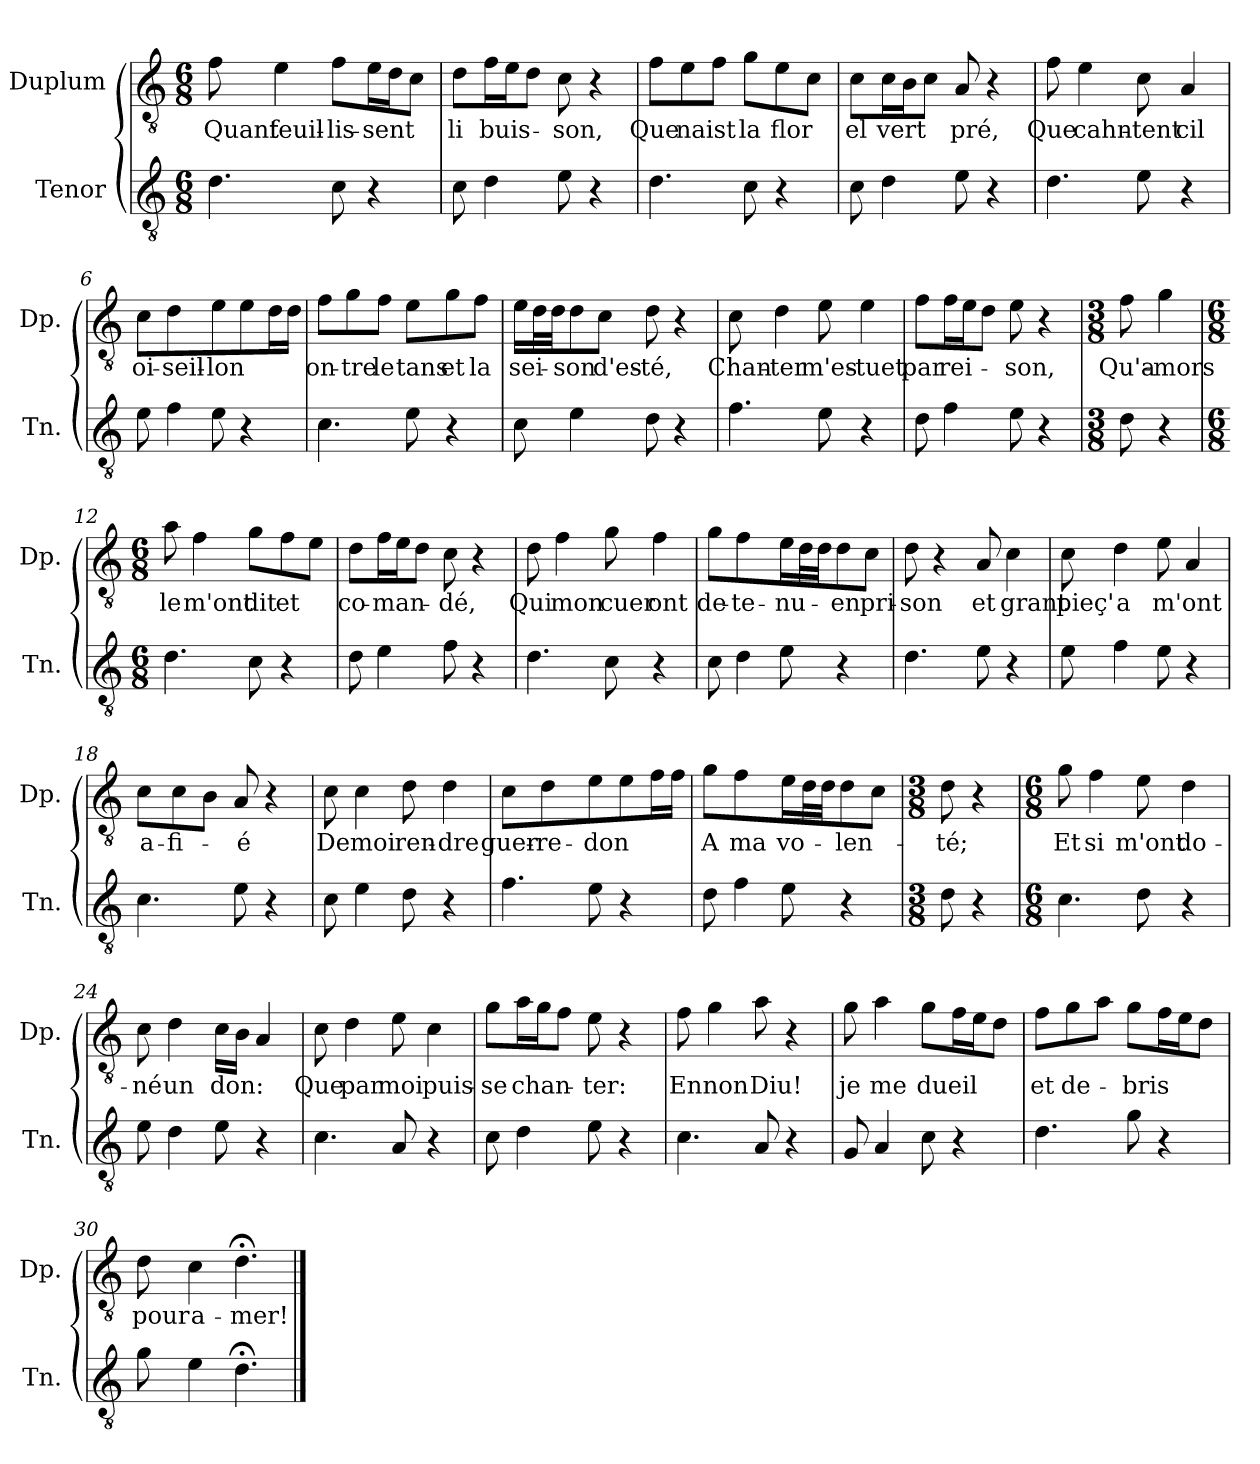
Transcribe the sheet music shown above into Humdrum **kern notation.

**kern	**kern	**text
*part2	*part1	*part1
*staff2	*staff1	*staff1
*I"Tenor	*I"Duplum	*
*I'Tn.	*I'Dp.	*
*clefGv2	*clefGv2	*
*k[]	*k[]	*
*M6/8	*M6/8	*
=1	=1	=1
!	!	!LO:LY:b
4.d\	8f\	Quant
!	!	!LO:LY:b
.	4e\	feuil-
!	!	!LO:LY:b
8c\	8f\L	-lis-
!	!	!LO:LY:b
4r	16e\L	-sent
.	16d\J	.
.	8c\J	.
=2	=2	=2
!	!	!LO:LY:b
8c\	8d\L	li
!	!	!LO:LY:b
4d\	16f\L	buis-
.	16e\J	.
.	8d\J	.
!	!	!LO:LY:b
8e\	8c\	-son,
4r	4r	.
=3	=3	=3
!	!	!LO:LY:b
4.d\	8f\L	Que
!	!	!LO:LY:b
.	8e\	naist
.	8f\J	.
!	!	!LO:LY:b
8c\	8g\L	la
!	!	!LO:LY:b
4r	8e\	flor
.	8c\J	.
=4	=4	=4
!	!	!LO:LY:b
8c\	8c\L	el
!	!	!LO:LY:b
4d\	16c\L	vert
.	16B\J	.
.	8c\J	.
!	!	!LO:LY:b
8e\	8A/	pré,
4r	4r	.
=5	=5	=5
!	!	!LO:LY:b
4.d\	8f\	Que
!	!	!LO:LY:b
.	4e\	cahn-
!	!	!LO:LY:b
8e\	8c\	-tent
!	!	!LO:LY:b
4r	4A/	cil
!!LO:LB:g=z
=6	=6	=6
!	!	!LO:LY:b
8e\	8c\	oi-
!	!	!LO:LY:b
4f\	4d\	-seil-
!	!	!LO:LY:b
8e\	8e\L	-lon
4r	8e\	.
*	*tremolo	*
.	16d\	.
.	16d\JJ	.
*	*Xtremolo	*
=7	=7	=7
!	!	!LO:LY:b
4.c\	8f\L	on-
!	!	!LO:LY:b
.	8g\	-tre
!	!	!LO:LY:b
.	8f\J	le
!	!	!LO:LY:b
8e\	8e\L	tans
!	!	!LO:LY:b
4r	8g\	et
!	!	!LO:LY:b
.	8f\J	la
=8	=8	=8
!	!	!LO:LY:b
8c\	16e\LL	sei-
*	*tremolo	*
.	32d\	.
.	32d\JJJ	.
*	*Xtremolo	*
!	!	!LO:LY:b
4e\	8d\	-son
!	!	!LO:LY:b
.	8c\J	d'es-
!	!	!LO:LY:b
8d\	8d\	-té,
4r	4r	.
=9	=9	=9
!	!	!LO:LY:b
4.f\	8c\	Chan-
!	!	!LO:LY:b
.	4d\	-ter
!	!	!LO:LY:b
8e\	8e\	m'es-
!	!	!LO:LY:b
4r	4e\	-tuet
=10	=10	=10
!	!	!LO:LY:b
8d\	8f\L	par
!	!	!LO:LY:b
4f\	16f\L	rei-
.	16e\J	.
.	8d\J	.
!	!	!LO:LY:b
8e\	8e\	-son,
4r	4r	.
=11	=11	=11
*M3/8	*M3/8	*
!	!	!LO:LY:b
8d\	8f\	Qu'a-
!	!	!LO:LY:b
4r	4g\	-mors
!!LO:LB:g=z
=12	=12	=12
*M6/8	*M6/8	*
!	!	!LO:LY:b
4.d\	8a\	le
!	!	!LO:LY:b
.	4f\	m'ont
!	!	!LO:LY:b
8c\	8g\L	dit
!	!	!LO:LY:b
4r	8f\	et
.	8e\J	.
=13	=13	=13
!	!	!LO:LY:b
8d\	8d\L	co-
!	!	!LO:LY:b
4e\	16f\L	-man-
.	16e\J	.
.	8d\J	.
!	!	!LO:LY:b
8f\	8c\	-dé,
4r	4r	.
=14	=14	=14
!	!	!LO:LY:b
4.d\	8d\	Qui
!	!	!LO:LY:b
.	4f\	mon
!	!	!LO:LY:b
8c\	8g\	cuer
!	!	!LO:LY:b
4r	4f\	ont
=15	=15	=15
!	!	!LO:LY:b
8c\	8g\	de-
!	!	!LO:LY:b
4d\	4f\	-te-
!	!	!LO:LY:b
8e\	16e\LL	-nu-
*	*tremolo	*
.	32d\	.
.	32d\JJJ	.
*	*Xtremolo	*
!	!	!LO:LY:b
4r	8d\	-en
!	!	!LO:LY:b
.	8c\J	pri-
=16	=16	=16
!	!	!LO:LY:b
4.d\	8d\	-son
.	4r	.
!	!	!LO:LY:b
8e\	8A/	et
!	!	!LO:LY:b
4r	4c\	grant
=17	=17	=17
!	!	!LO:LY:b
8e\	8c\	pieç'
!	!	!LO:LY:b
4f\	4d\	a
!	!	!LO:LY:b
8e\	8e\	m'ont
4r	4A/	.
!!LO:LB:g=z
=18	=18	=18
!	!	!LO:LY:b
4.c\	8c\L	a-
!	!	!LO:LY:b
.	8c\	-fi-
.	8B\J	.
!	!	!LO:LY:b
8e\	8A/	-é
4r	4r	.
=19	=19	=19
!	!	!LO:LY:b
8c\	8c\	De
!	!	!LO:LY:b
4e\	4c\	moi
!	!	!LO:LY:b
8d\	8d\	ren-
!	!	!LO:LY:b
4r	4d\	-dre
=20	=20	=20
!	!	!LO:LY:b
4.f\	8c\	guer-
!	!	!LO:LY:b
.	4d\	-re-
!	!	!LO:LY:b
8e\	8e\L	-don
4r	8e\	.
*	*tremolo	*
.	16f\	.
.	16f\JJ	.
*	*Xtremolo	*
=21	=21	=21
!	!	!LO:LY:b
8d\	8g\	A
!	!	!LO:LY:b
4f\	4f\	ma
!	!	!LO:LY:b
8e\	16e\LL	vo-
*	*tremolo	*
.	32d\	.
.	32d\JJJ	.
*	*Xtremolo	*
!	!	!LO:LY:b
4r	8d\	-len-
.	8c\J	.
=22	=22	=22
*M3/8	*M3/8	*
!	!	!LO:LY:b
8d\	8d\	-té;
4r	4r	.
=23	=23	=23
*M6/8	*M6/8	*
!	!	!LO:LY:b
4.c\	8g\	Et
!	!	!LO:LY:b
.	4f\	si
!	!	!LO:LY:b
8d\	8e\	m'ont
!	!	!LO:LY:b
4r	4d\	do-
=24	=24	=24
!	!	!LO:LY:b
8e\	8c\	-né
!	!	!LO:LY:b
4d\	4d\	un
!	!	!LO:LY:b
8e\	16c\LL	don:
.	16B\JJ	.
4r	4A/	.
!!LO:LB:g=z
=25	=25	=25
!	!	!LO:LY:b
4.c\	8c\	Que
!	!	!LO:LY:b
.	4d\	par
!	!	!LO:LY:b
8A/	8e\	moi
!	!	!LO:LY:b
4r	4c\	puis-
=26	=26	=26
!	!	!LO:LY:b
8c\	8g\L	-se
!	!	!LO:LY:b
4d\	16a\L	chan-
.	16g\J	.
.	8f\J	.
!	!	!LO:LY:b
8e\	8e\	-ter:
4r	4r	.
=27	=27	=27
!	!	!LO:LY:b
4.c\	8f\	En
!	!	!LO:LY:b
.	4g\	non
!	!	!LO:LY:b
8A/	8a\	Diu!
4r	4r	.
=28	=28	=28
!	!	!LO:LY:b
8G/	8g\	je
!	!	!LO:LY:b
4A/	4a\	me
!	!	!LO:LY:b
8c\	8g\L	dueil
4r	16f\L	.
.	16e\J	.
.	8d\J	.
=29	=29	=29
!	!	!LO:LY:b
4.d\	8f\L	et
!	!	!LO:LY:b
.	8g\	de-
.	8a\J	.
!	!	!LO:LY:b
8g\	8g\L	-bris
4r	16f\L	.
.	16e\J	.
.	8d\J	.
=30	=30	=30
!	!	!LO:LY:b
8g\	8d\	pour
!	!	!LO:LY:b
4e\	4c\	a-
!	!	!LO:LY:b
4.d;<\	4.d;<\	-mer!
==	==	==
*-	*-	*-
